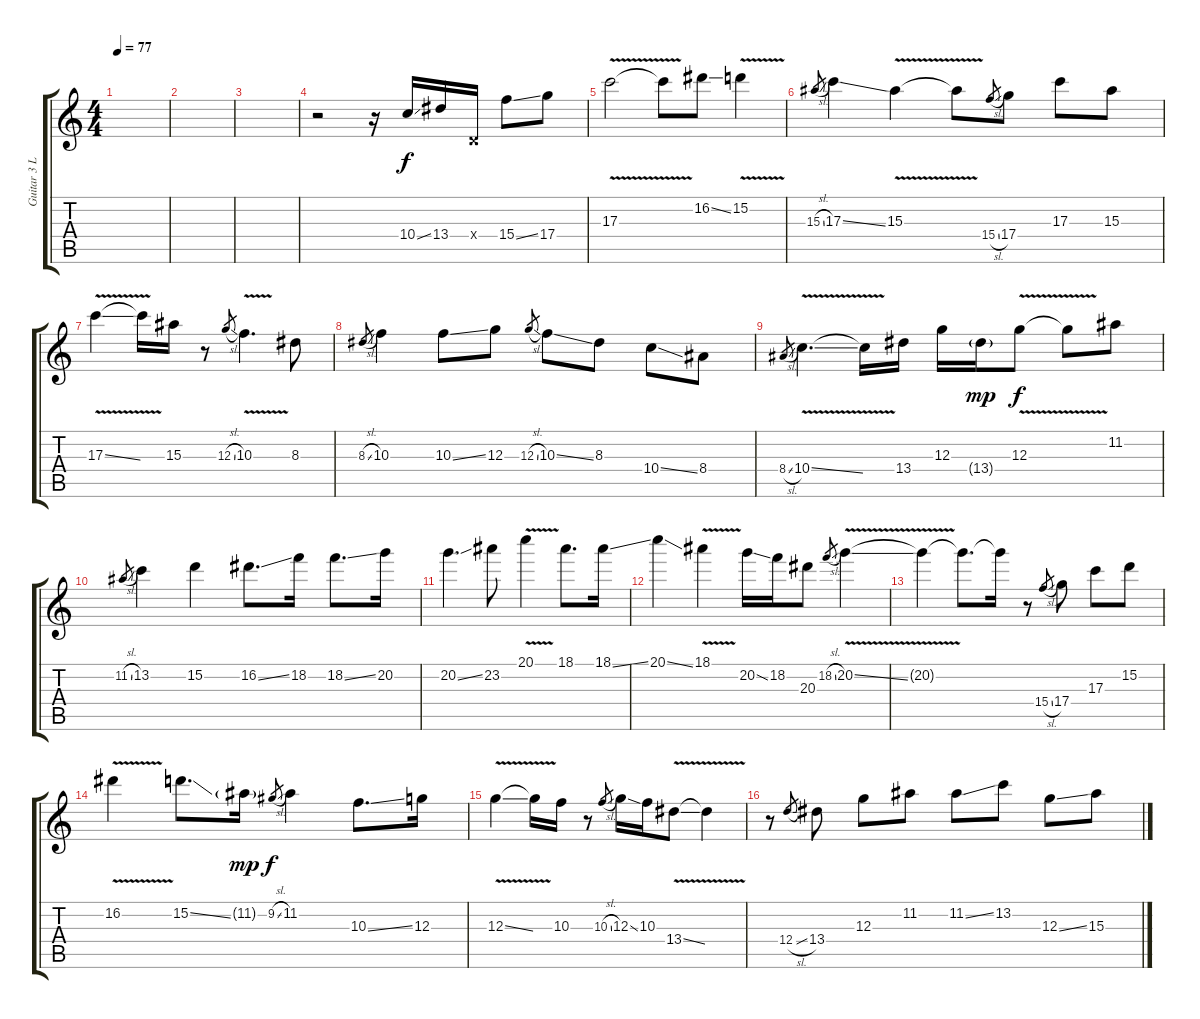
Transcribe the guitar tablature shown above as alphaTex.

\track ("Guitar 3 Lapsteel / slide" "Guitar 3 L") {instrument distortionguitar}
\staff {score tabs}
\tuning (E4 B3 G3 D3 A2 E2) {hide}
\ts (4 4)
\tempo 77
\clef g2
\ks c
|
|
|
r.2 r.16 10.4{ss}.16 13.4.16 0.4{x}.16 15.4{ss}.8 17.4.8 |
17.3{v}.2 17.3{t}.8 16.2{ss}.8 15.2{v}.4 |
15.3{sl}.8{gr} 17.3{ss}.4 15.3{v}.4 15.3{t}.8 15.4{sl}.8{gr} 17.4.8 17.3.8 15.3.8 |
17.3{v ss}.4 17.3{t}.16 15.3.16 r.8 12.3{sl}.8{gr} 10.3{v}.4{d} 8.3.8 |
8.3{sl}.8{gr} 10.3.4 10.3{ss}.8 12.3.8 12.3{sl}.8{gr} 10.3{ss}.8 8.3.8 10.4{ss}.8 8.4.8 |
8.4{sl}.8{gr} 10.4{v ss}.4{d} 10.4{t}.16 13.4.16 12.3.16 13.4{g}.16{dy mp} 12.3{v}.8{dy f} 12.3{t}.8 11.2.8 |
11.2{sl}.8{gr} 13.2.4 15.2.4 16.2{ss}.8{d} 18.2.16 18.2{ss}.8{d} 20.2.16 |
20.2{ss}.4{d} 23.2.8 20.1{v}.4 18.1.8{d} 18.1{ss}.16 |
20.1{ss}.4 18.1{v}.4 20.2{ss}.16 18.2.16 20.3.8 18.2{sl}.8{gr} 20.2{v ss}.4 |
20.2{t}.4 20.2{t}.8{d} 20.2{t}.16 r.8 15.4{sl}.8{gr} 17.4.8 17.3.8 15.2.8 |
16.2{v}.4 15.2{ss}.8{d} 11.2{g}.16{dy mp} 9.2{sl}.8{gr dy f} 11.2.4 10.3{ss}.8{d} 12.3.16 |
12.3{v ss}.4 12.3{t}.16 10.3.16 r.8 10.3{sl}.8{gr} 12.3{ss}.16 10.3.16 13.4{v ss}.8 13.4{t}.4 |
r.8 12.4{sl}.8{gr} 13.4.8 12.3.8 11.2.8 11.2{ss}.8 13.2.8 12.3{ss}.8 15.3.8
